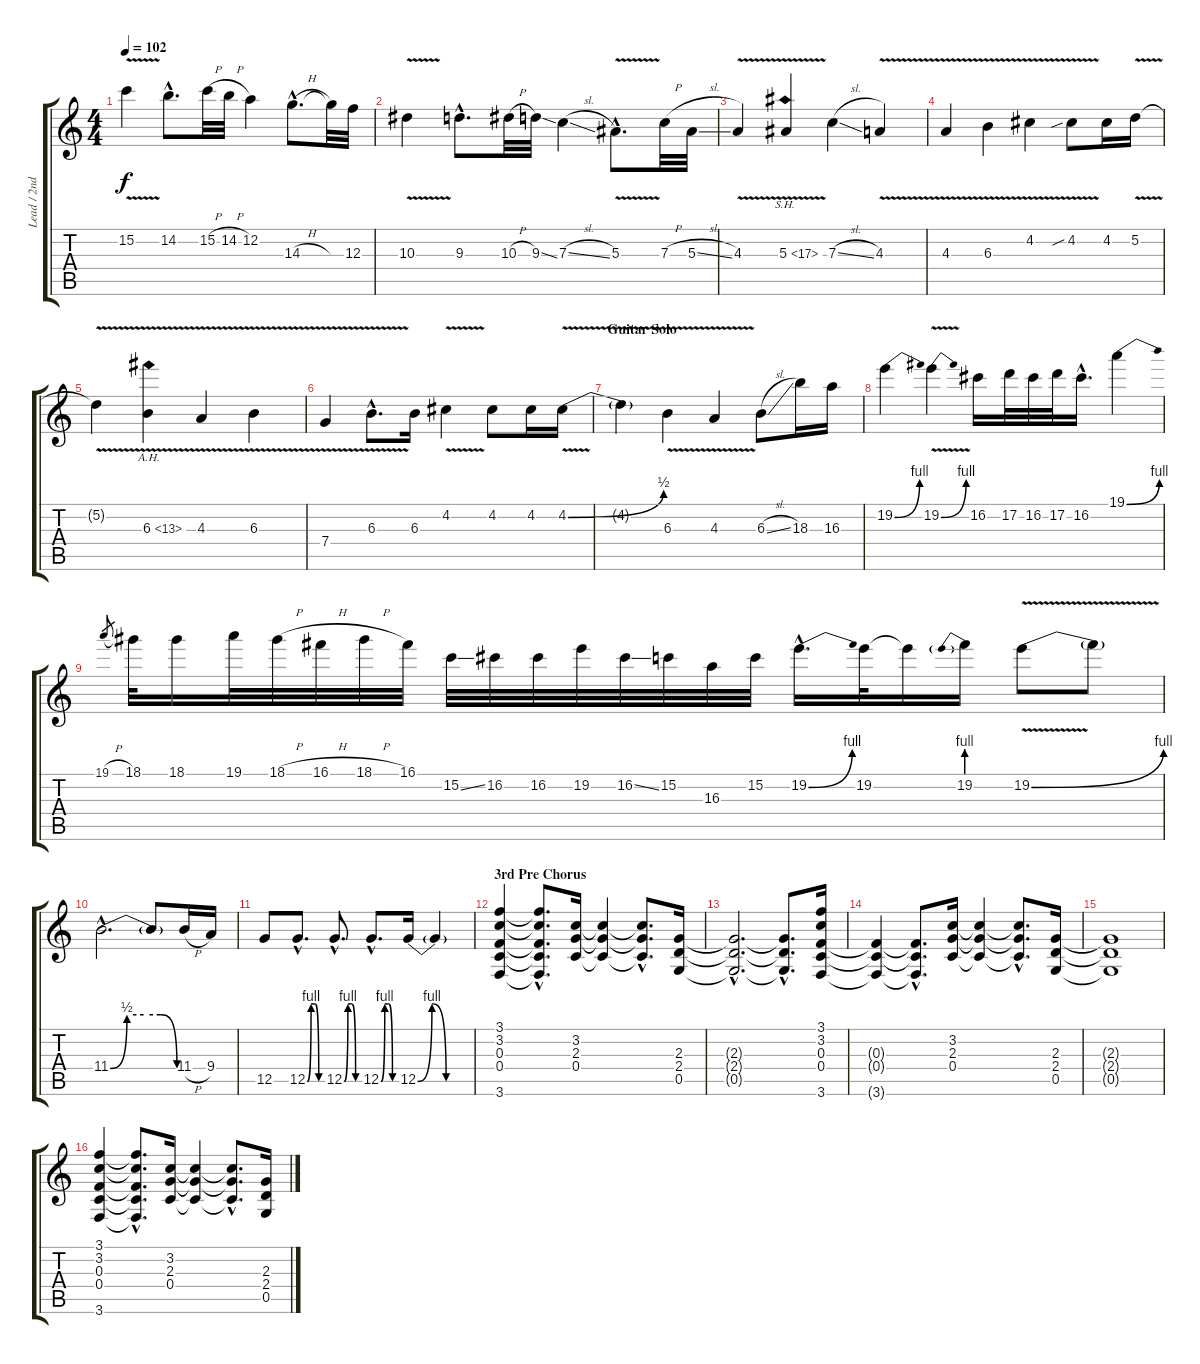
\track ("Lead / 2nd Guitar" "Lead / 2nd") {instrument overdrivenguitar}
\staff {score tabs}
\tuning (D4 A3 F3 C3 G2 D2) {hide}
\ts (4 4)
\tempo 102
\clef g2
\ks c
15.2{v}.4{dy f} 14.2{hac}.8{d} 15.2{h}.32 14.2{h}.32 12.2.4 14.3{h hac}.8{d} 14.3{t}.32 12.3.32 |
10.3{v}.4 9.3{hac}.8{d} 10.3{h}.32 9.3{ss}.32 7.3{sl}.4 5.3{v hac}.8{d} 7.3{h}.32 5.3{sl}.32 |
4.3{v}.4 5.3{sh 12 v}.4 7.3{sl}.4 4.3{v}.4 |
4.3{v}.4 6.3{v}.4 4.2{v}.4 4.2{v sib}.8 4.2.16 5.2{v}.16 |
5.2{t}.4 6.3{ah 7 v}.4 4.3{v}.4 6.3{v}.4 |
7.4{v}.4 6.3{v hac}.8{d} 6.3.16 4.2{v}.4 4.2.8 4.2.16 4.2{be (bend 0 0 60 2) v}.16 |
\section ("" "Guitar Solo")
4.2{t}.4 6.3{v}.4 4.3{v}.4 6.3{sl}.8 18.3.16 16.3.16 |
19.2{be (bend 0 0 60 4)}.4 19.2{be (bend 0 0 60 4) v}.4 16.2.16 17.2.32 16.2.32 17.2.32 16.2{hac}.16{d} 19.1{be (bend 0 0 60 4)}.4 |
19.1{h}.8{gr} 18.1.32 18.1.16 19.1.32 18.1{h}.32 16.1{h}.32 18.1{h}.32 16.1.32 15.2{ss}.32 16.2.32 16.2.32 19.2.32 16.2{ss}.32 15.2.32 16.3.32 15.2.32 19.2{be (bend 0 0 60 4) hac}.16{d} 19.2.32 19.2{t}.16 19.2{be (prebend 0 4 60 4)}.16 19.2{be (bend 0 0 60 4) v}.8 19.2{t}.8 |
11.4{be (custom 0 0 15 2 30 2 45 2 60 0) hac}.2{d} 11.4{t}.8 11.4{h}.16 9.4.16 |
12.5.8 12.5{be (custom 0 0 15 4 30 4 45 0 60 0) hac}.8{d} 12.5{be (custom 0 0 15 4 30 4 45 0 60 0) hac}.8{d} 12.5{be (custom 0 0 15 4 30 4 45 0 60 0) hac}.8{d} 12.5{be (custom 0 0 15 4 30 0 45 0 60 0)}.16 12.5{t}.4 |
\section ("" "3rd Pre Chorus")
(3.1 3.2 0.3 0.4 3.6).4 (3.1{hac t} 3.2{hac t} 0.3{hac t} 0.4{hac t} 3.6{hac t}).8{d} (3.2 2.3 0.4).16 (3.2{t} 2.3{t} 0.4{t}).4 (3.2{hac t} 2.3{hac t} 0.4{hac t}).8{d} (2.3 2.4 0.5).16 |
(2.3{hac t} 2.4{hac t} 0.5{hac t}).2{d} (2.3{hac t} 2.4{hac t} 0.5{hac t}).8{d} (3.1 3.2 0.3 0.4 3.6).16 |
(0.3{t} 0.4{t} 3.6{t}).4 (0.3{hac t} 0.4{hac t} 3.6{hac t}).8{d} (3.2 2.3 0.4).16 (3.2{t} 2.3{t} 0.4{t}).4 (3.2{hac t} 2.3{hac t} 0.4{hac t}).8{d} (2.3 2.4 0.5).16 |
(2.3{t} 2.4{t} 0.5{t}).1 |
(3.1 3.2 0.3 0.4 3.6).4 (3.1{hac t} 3.2{hac t} 0.3{hac t} 0.4{hac t} 3.6{hac t}).8{d} (3.2 2.3 0.4).16 (3.2{t} 2.3{t} 0.4{t}).4 (3.2{hac t} 2.3{hac t} 0.4{hac t}).8{d} (2.3 2.4 0.5).16
